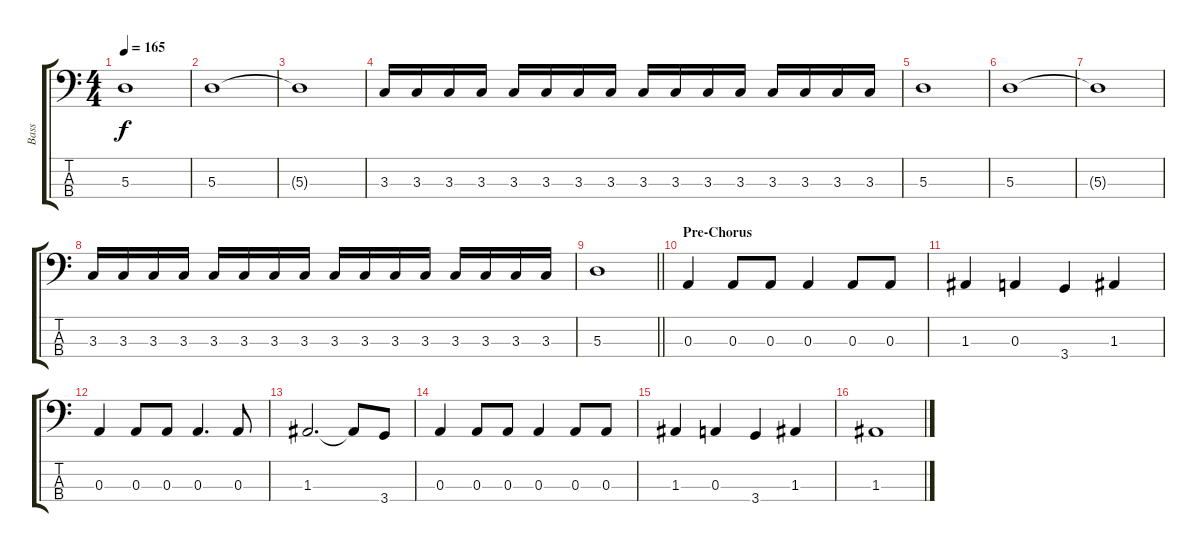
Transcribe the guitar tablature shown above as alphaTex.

\track ("Bass" "Bass") {instrument electricbassfinger}
\staff {score tabs}
\tuning (G2 D2 A1 E1) {hide}
\ts (4 4)
\tempo 165
\clef f4
\ks c
5.3.1{dy f} |
5.3.1 |
5.3{t}.1 |
3.3.16 3.3.16 3.3.16 3.3.16 3.3.16 3.3.16 3.3.16 3.3.16 3.3.16 3.3.16 3.3.16 3.3.16 3.3.16 3.3.16 3.3.16 3.3.16 |
5.3.1 |
5.3.1 |
5.3{t}.1 |
3.3.16 3.3.16 3.3.16 3.3.16 3.3.16 3.3.16 3.3.16 3.3.16 3.3.16 3.3.16 3.3.16 3.3.16 3.3.16 3.3.16 3.3.16 3.3.16 |
\barLineRight lightlight
5.3.1 |
\section ("" "Pre-Chorus")
0.3.4 0.3.8 0.3.8 0.3.4 0.3.8 0.3.8 |
1.3.4 0.3.4 3.4.4 1.3.4 |
0.3.4 0.3.8 0.3.8 0.3.4{d} 0.3.8 |
1.3.2{d} 1.3{t}.8 3.4.8 |
0.3.4 0.3.8 0.3.8 0.3.4 0.3.8 0.3.8 |
1.3.4 0.3.4 3.4.4 1.3.4 |
1.3.1
